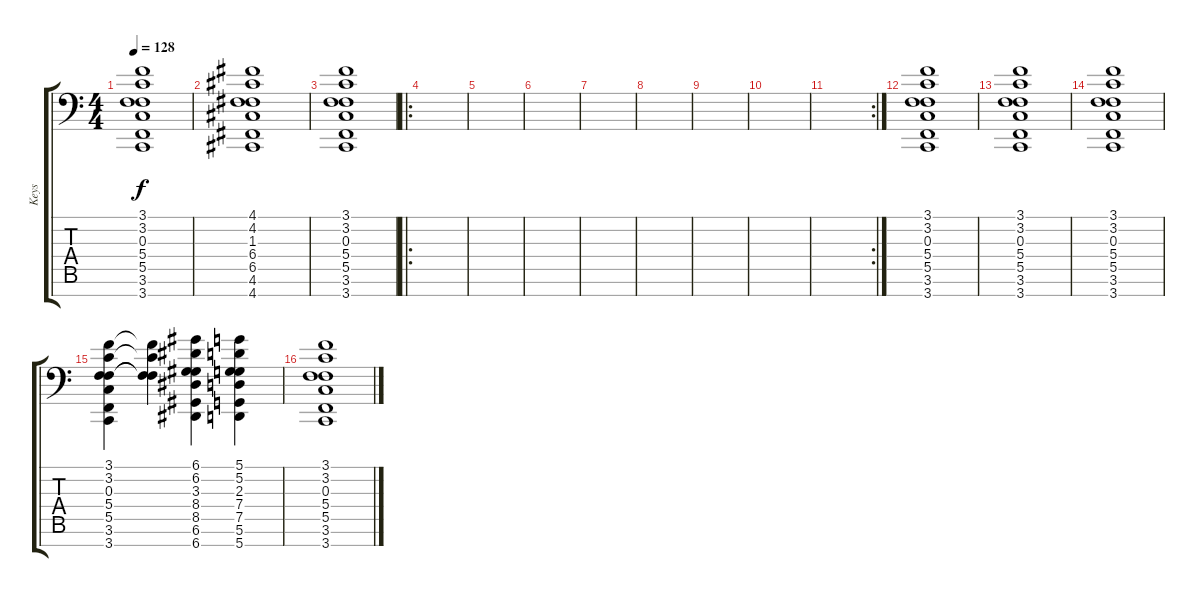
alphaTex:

\track ("Keys" "Keys") {instrument choiraahs}
\staff {score tabs}
\tuning (D4 A3 F3 C3 G2 D2 A1) {hide}
\ts (4 4)
\tempo 128
\clef f4
\ks c
(3.1 3.2 0.3 5.4 5.5 3.6 3.7).1{dy f} |
(4.1 4.2 1.3 6.4 6.5 4.6 4.7).1 |
(3.1 3.2 0.3 5.4 5.5 3.6 3.7).1 |
\ro
|
|
|
|
|
|
|
\rc 2
|
(3.1 3.2 0.3 5.4 5.5 3.6 3.7).1 |
(3.1 3.2 0.3 5.4 5.5 3.6 3.7).1 |
(3.1 3.2 0.3 5.4 5.5 3.6 3.7).1 |
(3.1 3.2 0.3 5.4 5.5 3.6 3.7).4 (3.1{t} 3.2{t} 0.3{t} 5.4{t}).4 (6.1 6.2 3.3 8.4 8.5 6.6 6.7).4 (5.1 5.2 2.3 7.4 7.5 5.6 5.7).4 |
(3.1 3.2 0.3 5.4 5.5 3.6 3.7).1
